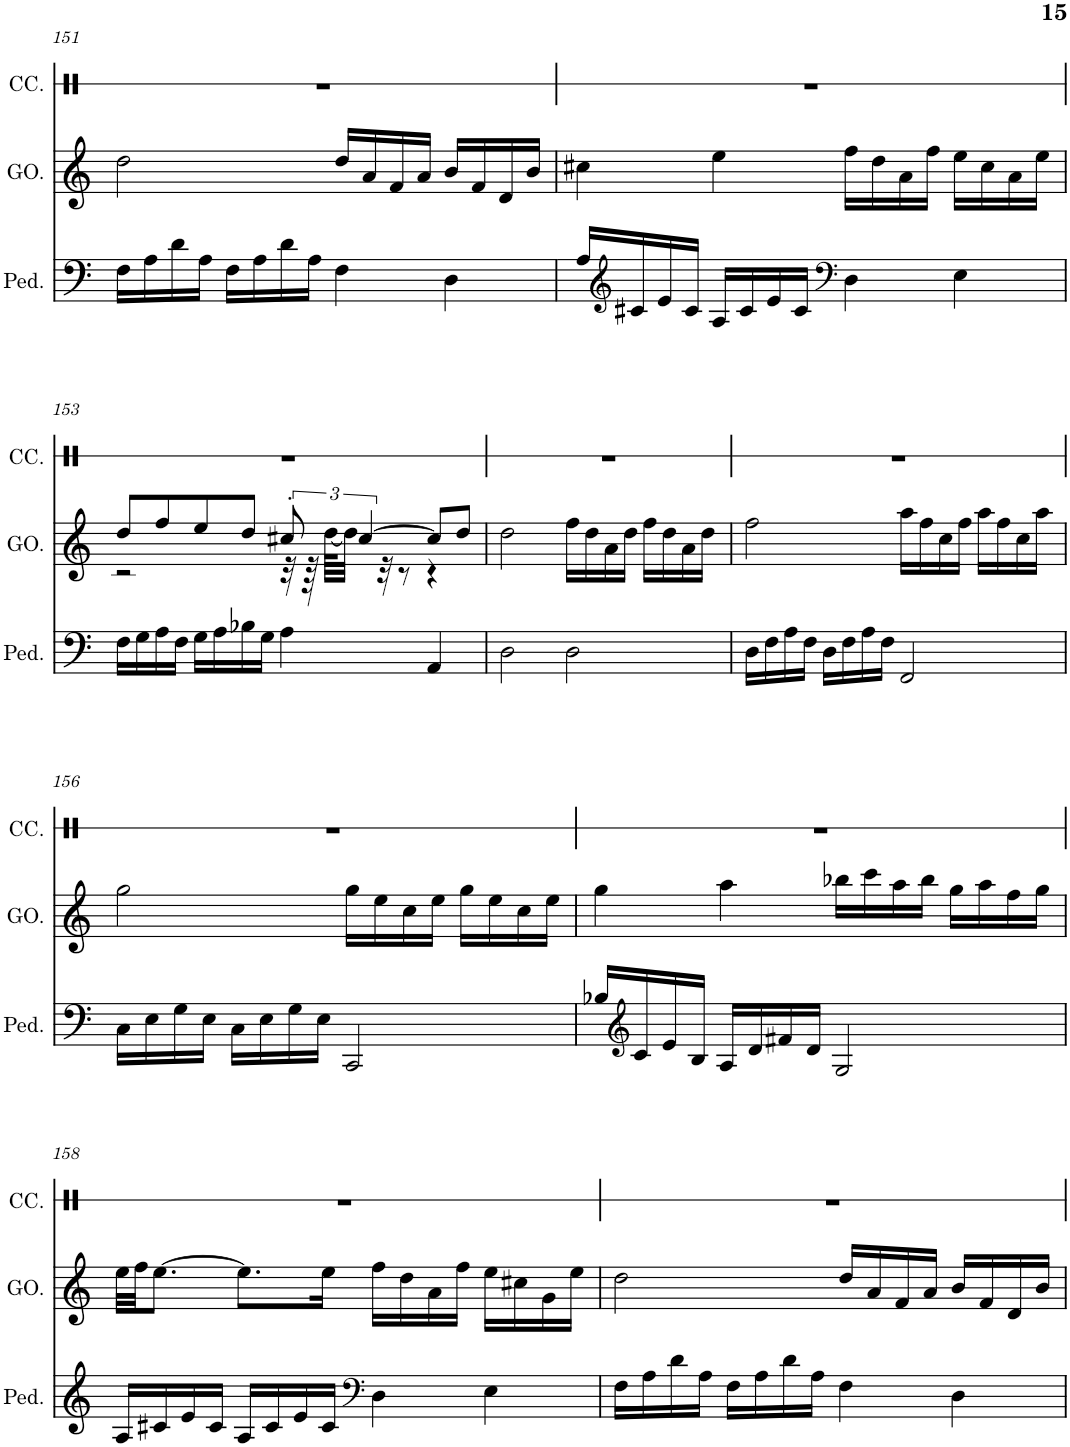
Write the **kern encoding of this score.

**kern	**kern	**kern
*part3	*part2	*part1
*staff3	*staff2	*staff1
*I"Pédale - Ch2	*I"Grand Orgue - Ch1	*I"ControlsChange - Ch16
*	*I'GO.	*I'CC.
!!LO:PB:g=z
*clefF4	*clefG2	*clefX
*k[]	*k[]	*k[]
*M4/4	*M4/4	*M4/4
=151	=151	=151
16F\LL	2dd\	1r
16A\	.	.
16d\	.	.
16A\JJ	.	.
16F\LL	.	.
16A\	.	.
16d\	.	.
16A\JJ	.	.
4F\	16dd/LL	.
.	16a/	.
.	16f/	.
.	16a/JJ	.
4D\	16b/LL	.
.	16f/	.
.	16d/	.
.	16b/JJ	.
=152	=152	=152
16A/LL	4cc#X\	1r
*clefG2	*	*
16c#X/	.	.
16e/	.	.
16c#/JJ	.	.
16A/LL	4ee\	.
16c#/	.	.
16e/	.	.
16c#/JJ	.	.
*clefF4	*	*
4D\	16ff\LL	.
.	16dd\	.
.	16a\	.
.	16ff\JJ	.
4E\	16ee\LL	.
.	16cc#\	.
.	16a\	.
.	16ee\JJ	.
!!LO:LB:g=z
=153	=153	=153
*	*^	*
16F\LL	8dd/L	2r	1r
16G\	.	.	.
16A\	8ff/	.	.
16F\JJ	.	.	.
16G\LL	8ee/	.	.
16A\	.	.	.
16B-X\	8dd/J	.	.
16G\JJ	.	.	.
4A\	12cc#X'/	32r	.
.	.	64r	.
.	.	[64dd\KLLL	.
.	.	32dd\JJJ]	.
.	[6cc#/	.	.
.	.	32r	.
.	.	8r	.
4AA/	8cc#/L]	4r	.
.	8dd/J	.	.
*	*v	*v	*
=154	=154	=154
2D\	2dd\	1r
2D\	16ff\LL	.
.	16dd\	.
.	16a\	.
.	16dd\JJ	.
.	16ff\LL	.
.	16dd\	.
.	16a\	.
.	16dd\JJ	.
=155	=155	=155
16D\LL	2ff\	1r
16F\	.	.
16A\	.	.
16F\JJ	.	.
16D\LL	.	.
16F\	.	.
16A\	.	.
16F\JJ	.	.
2FF/	16aa\LL	.
.	16ff\	.
.	16cc\	.
.	16ff\JJ	.
.	16aa\LL	.
.	16ff\	.
.	16cc\	.
.	16aa\JJ	.
!!LO:LB:g=z
=156	=156	=156
16C\LL	2gg\	1r
16E\	.	.
16G\	.	.
16E\JJ	.	.
16C\LL	.	.
16E\	.	.
16G\	.	.
16E\JJ	.	.
2CC/	16gg\LL	.
.	16ee\	.
.	16cc\	.
.	16ee\JJ	.
.	16gg\LL	.
.	16ee\	.
.	16cc\	.
.	16ee\JJ	.
=157	=157	=157
16B-X/LL	4gg\	1r
*clefG2	*	*
16c/	.	.
16e/	.	.
16B-/JJ	.	.
16A/LL	4aa\	.
16d/	.	.
16f#X/	.	.
16d/JJ	.	.
2G/	16bb-X\LL	.
.	16ccc\	.
.	16aa\	.
.	16bb-\JJ	.
.	16gg\LL	.
.	16aa\	.
.	16ff\	.
.	16gg\JJ	.
!!LO:LB:g=z
=158	=158	=158
16A/LL	32ee\LLL	1r
.	32ff\JJ	.
16c#X/	[8.ee\J	.
16e/	.	.
16c#/JJ	.	.
16A/LL	8.ee\L]	.
16c#/	.	.
16e/	.	.
16c#/JJ	16ee\Jk	.
*clefF4	*	*
4D\	16ff\LL	.
.	16dd\	.
.	16a\	.
.	16ff\JJ	.
4E\	16ee\LL	.
.	16cc#X\	.
.	16g\	.
.	16ee\JJ	.
=159	=159	=159
16F\LL	2dd\	1r
16A\	.	.
16d\	.	.
16A\JJ	.	.
16F\LL	.	.
16A\	.	.
16d\	.	.
16A\JJ	.	.
4F\	16dd/LL	.
.	16a/	.
.	16f/	.
.	16a/JJ	.
4D\	16b/LL	.
.	16f/	.
.	16d/	.
.	16b/JJ	.
=	=	=
*-	*-	*-
